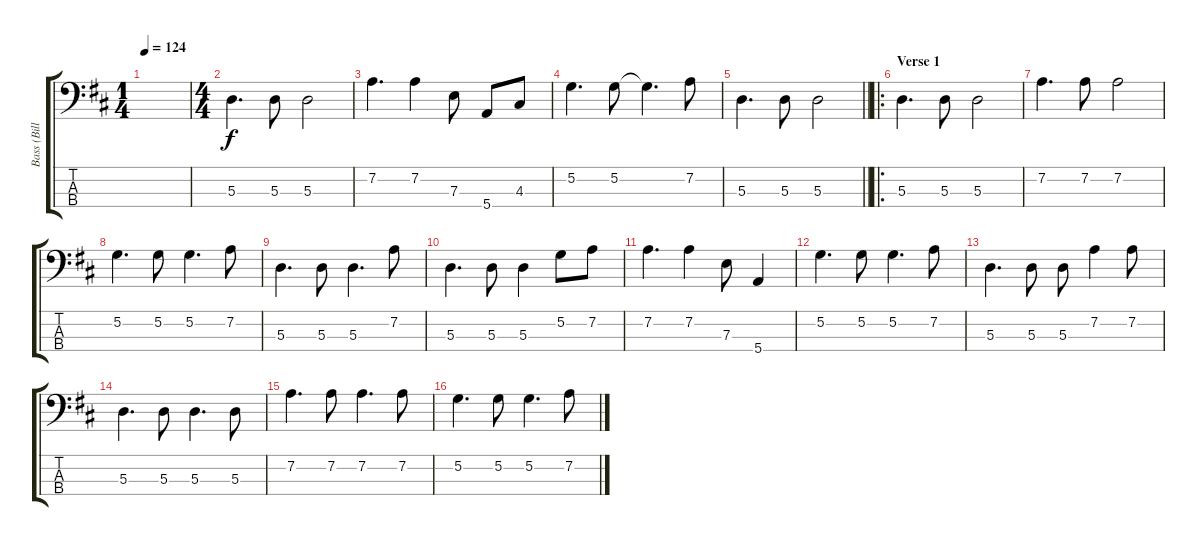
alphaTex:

\track ("Bass (Bill)" "Bass (Bill") {instrument electricbasspick}
\staff {score tabs}
\tuning (G2 D2 A1 E1) {hide}
\ts (1 4)
\tempo 124
\clef f4
\ks d
|
\ts (4 4)
5.3.4{d} 5.3.8 5.3.2 |
7.2.4{d} 7.2.4 7.3.8 5.4.8 4.3.8 |
5.2.4{d} 5.2.8 5.2{t}.4{d} 7.2.8 |
\barLineRight lightlight
5.3.4{d} 5.3.8 5.3.2 |
\ro
\section ("" "Verse 1")
5.3.4{d} 5.3.8 5.3.2 |
7.2.4{d} 7.2.8 7.2.2 |
5.2.4{d} 5.2.8 5.2.4{d} 7.2.8 |
5.3.4{d} 5.3.8 5.3.4{d} 7.2.8 |
5.3.4{d} 5.3.8 5.3.4 5.2.8 7.2.8 |
7.2.4{d} 7.2.4 7.3.8 5.4.4 |
5.2.4{d} 5.2.8 5.2.4{d} 7.2.8 |
5.3.4{d} 5.3.8 5.3.8 7.2.4 7.2.8 |
5.3.4{d} 5.3.8 5.3.4{d} 5.3.8 |
7.2.4{d} 7.2.8 7.2.4{d} 7.2.8 |
5.2.4{d} 5.2.8 5.2.4{d} 7.2.8
